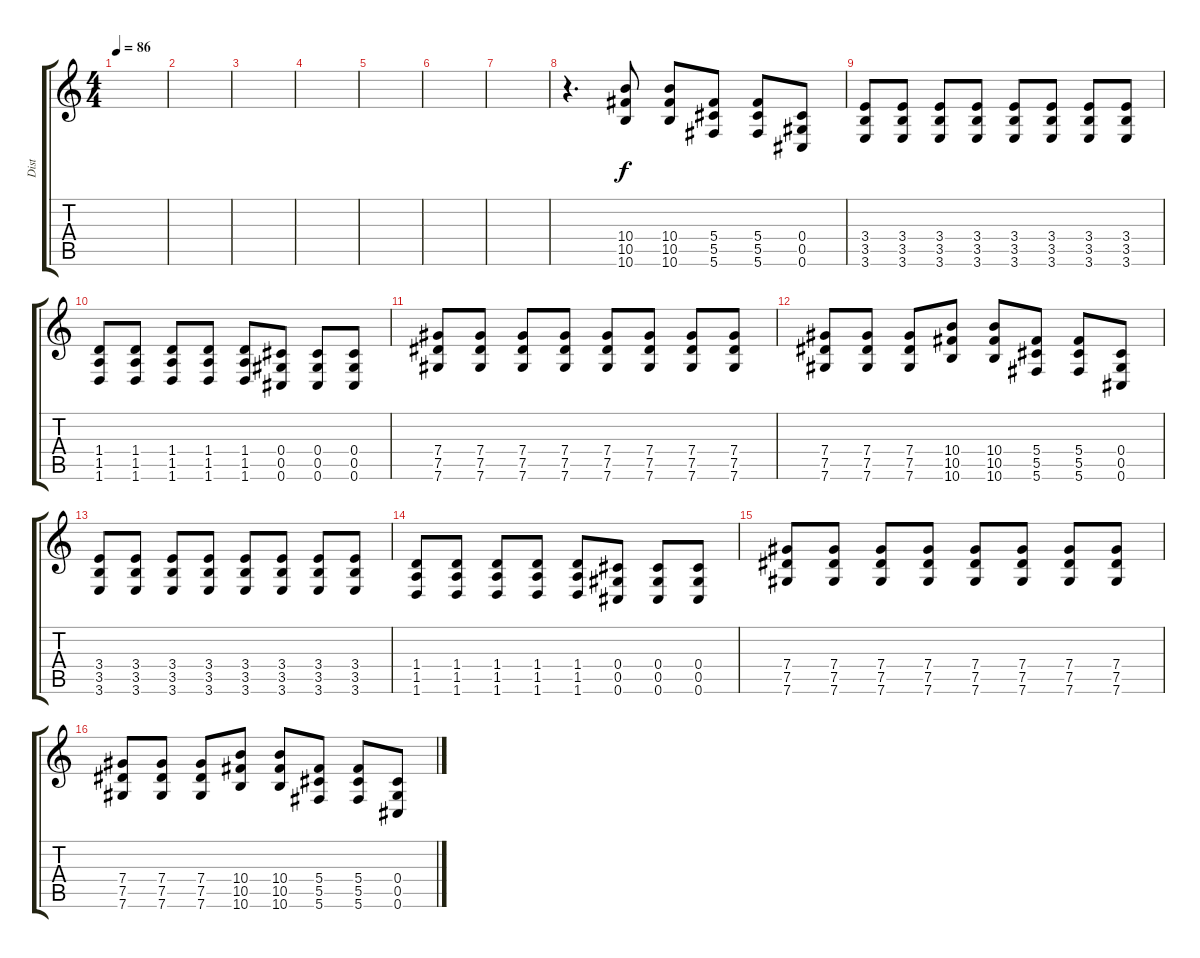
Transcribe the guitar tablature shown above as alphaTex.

\track ("Dist" "Dist") {instrument overdrivenguitar}
\staff {score tabs}
\tuning (Eb4 Bb3 Gb3 Db3 Ab2 Db2) {hide}
\ts (4 4)
\tempo 86
\clef g2
\ks c
|
|
|
|
|
|
|
r.4{d} (10.4 10.5 10.6).8 (10.4 10.5 10.6).8 (5.4 5.5 5.6).8 (5.4 5.5 5.6).8 (0.4 0.5 0.6).8 |
(3.4 3.5 3.6).8 (3.4 3.5 3.6).8 (3.4 3.5 3.6).8 (3.4 3.5 3.6).8 (3.4 3.5 3.6).8 (3.4 3.5 3.6).8 (3.4 3.5 3.6).8 (3.4 3.5 3.6).8 |
(1.4 1.5 1.6).8 (1.4 1.5 1.6).8 (1.4 1.5 1.6).8 (1.4 1.5 1.6).8 (1.4 1.5 1.6).8 (0.4 0.5 0.6).8 (0.4 0.5 0.6).8 (0.4 0.5 0.6).8 |
(7.4 7.5 7.6).8 (7.4 7.5 7.6).8 (7.4 7.5 7.6).8 (7.4 7.5 7.6).8 (7.4 7.5 7.6).8 (7.4 7.5 7.6).8 (7.4 7.5 7.6).8 (7.4 7.5 7.6).8 |
(7.4 7.5 7.6).8 (7.4 7.5 7.6).8 (7.4 7.5 7.6).8 (10.4 10.5 10.6).8 (10.4 10.5 10.6).8 (5.4 5.5 5.6).8 (5.4 5.5 5.6).8 (0.4 0.5 0.6).8 |
(3.4 3.5 3.6).8 (3.4 3.5 3.6).8 (3.4 3.5 3.6).8 (3.4 3.5 3.6).8 (3.4 3.5 3.6).8 (3.4 3.5 3.6).8 (3.4 3.5 3.6).8 (3.4 3.5 3.6).8 |
(1.4 1.5 1.6).8 (1.4 1.5 1.6).8 (1.4 1.5 1.6).8 (1.4 1.5 1.6).8 (1.4 1.5 1.6).8 (0.4 0.5 0.6).8 (0.4 0.5 0.6).8 (0.4 0.5 0.6).8 |
(7.4 7.5 7.6).8 (7.4 7.5 7.6).8 (7.4 7.5 7.6).8 (7.4 7.5 7.6).8 (7.4 7.5 7.6).8 (7.4 7.5 7.6).8 (7.4 7.5 7.6).8 (7.4 7.5 7.6).8 |
(7.4 7.5 7.6).8 (7.4 7.5 7.6).8 (7.4 7.5 7.6).8 (10.4 10.5 10.6).8 (10.4 10.5 10.6).8 (5.4 5.5 5.6).8 (5.4 5.5 5.6).8 (0.4 0.5 0.6).8
